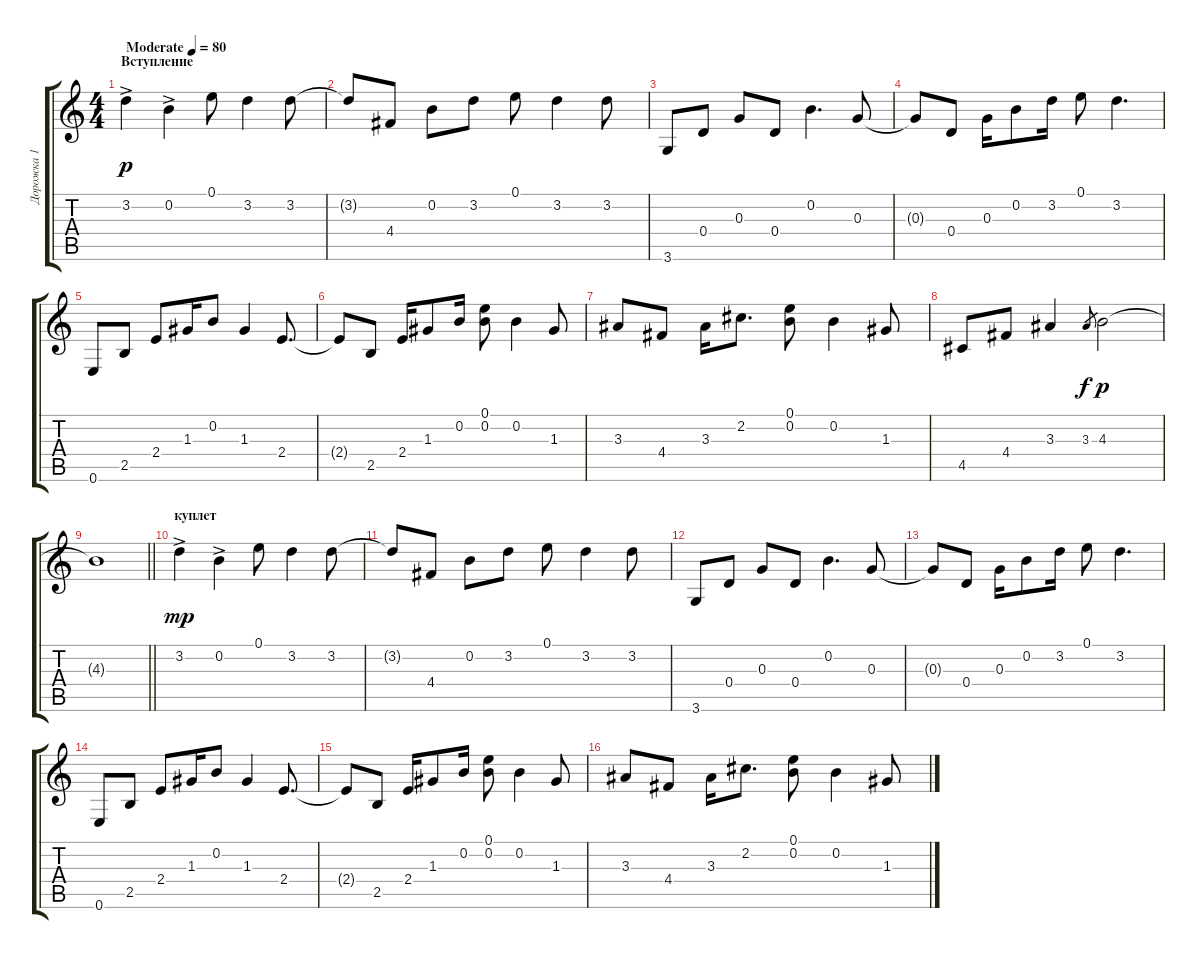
\track ("Дорожка 1" "Дорожка 1") {instrument overdrivenguitar}
\staff {score tabs}
\tuning (E4 B3 G3 D3 A2 E2) {hide}
\ts (4 4)
\section ("" "Вступление")
\tempo (80 "Moderate")
\clef g2
\ks c
3.2{ac}.4{dy p instrument overdrivenguitar} 0.2{ac}.4 0.1.8 3.2.4 3.2.8 |
3.2{t}.8 4.4.8 0.2.8 3.2.8 0.1.8 3.2.4 3.2.8 |
3.6.8 0.4.8 0.3.8 0.4.8 0.2.4{d} 0.3.8 |
0.3{t}.8 0.4.8 0.3.16 0.2.8 3.2.16 0.1.8 3.2.4{d} |
0.6.8 2.5.8 2.4.8 1.3.16 0.2.8 1.3.4 2.4.8{d} |
2.4{t}.8 2.5.8 2.4.16 1.3.8 0.2.16 (0.1 0.2).8 0.2.4 1.3.8 |
3.3.8 4.4.8 3.3.16 2.2.8{d} (0.1 0.2).8 0.2.4 1.3.8 |
4.5.8 4.4.8 3.3.4 3.3.8{gr dy f} 4.3.2{dy p} |
\barLineRight lightlight
4.3{t}.1 |
\section ("" "куплет")
3.2{ac}.4{dy mp} 0.2{ac}.4 0.1.8 3.2.4 3.2.8 |
3.2{t}.8 4.4.8 0.2.8 3.2.8 0.1.8 3.2.4 3.2.8 |
3.6.8 0.4.8 0.3.8 0.4.8 0.2.4{d} 0.3.8 |
0.3{t}.8 0.4.8 0.3.16 0.2.8 3.2.16 0.1.8 3.2.4{d} |
0.6.8 2.5.8 2.4.8 1.3.16 0.2.8 1.3.4 2.4.8{d} |
2.4{t}.8 2.5.8 2.4.16 1.3.8 0.2.16 (0.1 0.2).8 0.2.4 1.3.8 |
3.3.8 4.4.8 3.3.16 2.2.8{d} (0.1 0.2).8 0.2.4 1.3.8
